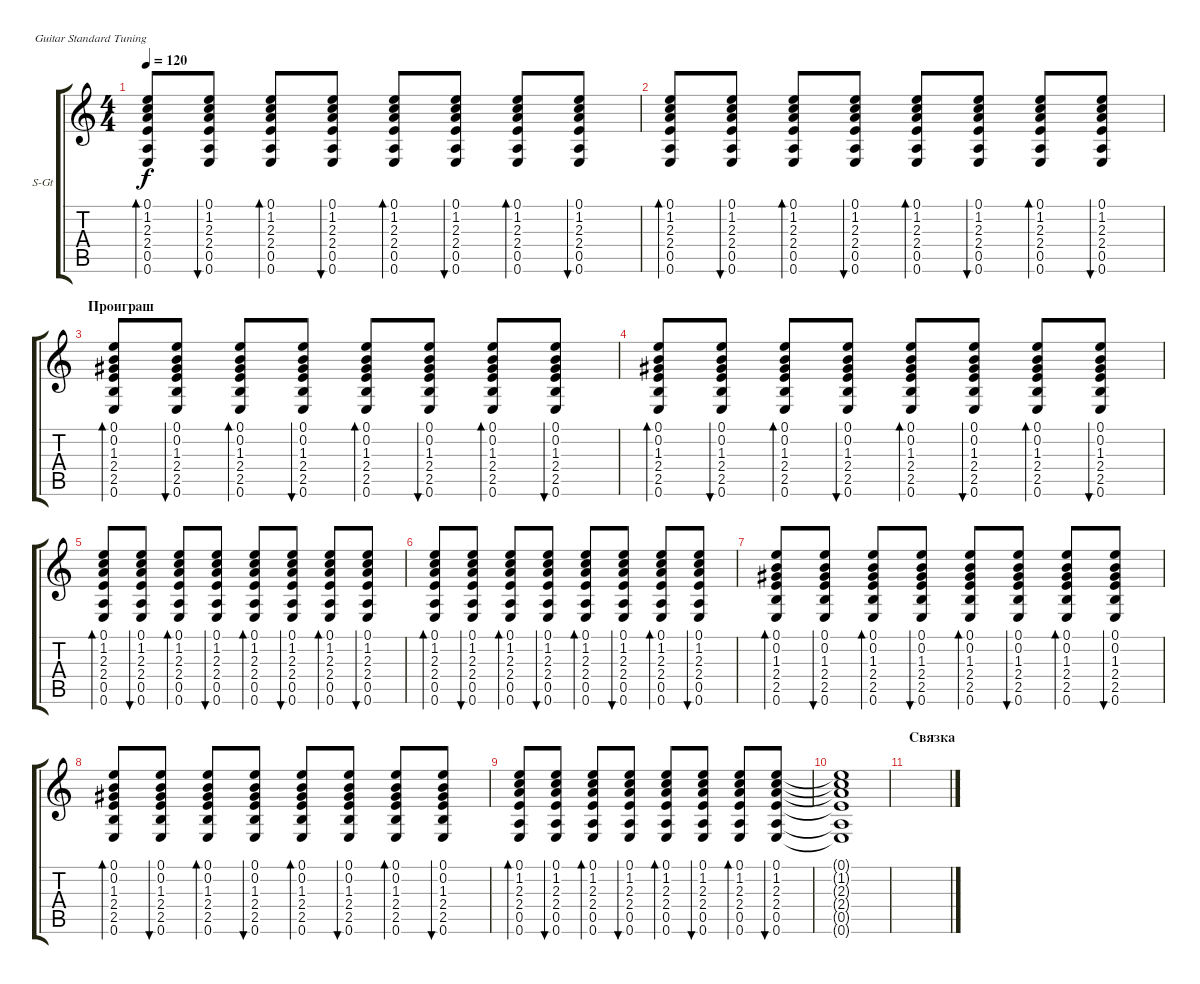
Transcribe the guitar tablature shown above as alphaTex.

\defaultSystemsLayout 4
\bracketExtendMode groupsimilarinstruments
\firstSystemTrackNameOrientation horizontal
\otherSystemsTrackNameOrientation horizontal
\track ("В. Бутусов (гитара)" "S-Gt") {instrument acousticguitarsteel}
\staff {score tabs}
\tuning (E4 B3 G3 D3 A2 E2)
\ts (4 4)
\tempo 120
\clef g2
\ks c
(0.1 1.2 2.3 2.4 0.5 0.6).8{bd 44 dy f} (0.1 1.2 2.3 2.4 0.5 0.6).8{bu 44} (0.1 1.2 2.3 2.4 0.5 0.6).8{bd 44} (0.1 1.2 2.3 2.4 0.5 0.6).8{bu 44} (0.1 1.2 2.3 2.4 0.5 0.6).8{bd 44} (0.1 1.2 2.3 2.4 0.5 0.6).8{bu 44} (0.1 1.2 2.3 2.4 0.5 0.6).8{bd 44} (0.1 1.2 2.3 2.4 0.5 0.6).8{bu 44} |
(0.1 1.2 2.3 2.4 0.5 0.6).8{bd 44} (0.1 1.2 2.3 2.4 0.5 0.6).8{bu 44} (0.1 1.2 2.3 2.4 0.5 0.6).8{bd 44} (0.1 1.2 2.3 2.4 0.5 0.6).8{bu 44} (0.1 1.2 2.3 2.4 0.5 0.6).8{bd 44} (0.1 1.2 2.3 2.4 0.5 0.6).8{bu 44} (0.1 1.2 2.3 2.4 0.5 0.6).8{bd 44} (0.1 1.2 2.3 2.4 0.5 0.6).8{bu 44} |
\section ("" "Проиграш")
(0.1 0.2 1.3 2.4 2.5 0.6).8{bd 31} (0.1 0.2 1.3 2.4 2.5 0.6).8{bu 44} (0.1 0.2 1.3 2.4 2.5 0.6).8{bd 44} (0.1 0.2 1.3 2.4 2.5 0.6).8{bu 44} (0.1 0.2 1.3 2.4 2.5 0.6).8{bd 32} (0.1 0.2 1.3 2.4 2.5 0.6).8{bu 44} (0.1 0.2 1.3 2.4 2.5 0.6).8{bd 44} (0.1 0.2 1.3 2.4 2.5 0.6).8{bu 44} |
(0.1 0.2 1.3 2.4 2.5 0.6).8{bd 44} (0.1 0.2 1.3 2.4 2.5 0.6).8{bu 44} (0.1 0.2 1.3 2.4 2.5 0.6).8{bd 44} (0.1 0.2 1.3 2.4 2.5 0.6).8{bu 44} (0.1 0.2 1.3 2.4 2.5 0.6).8{bd 44} (0.1 0.2 1.3 2.4 2.5 0.6).8{bu 44} (0.1 0.2 1.3 2.4 2.5 0.6).8{bd 44} (0.1 0.2 1.3 2.4 2.5 0.6).8{bu 44} |
(0.1 1.2 2.3 2.4 0.5 0.6).8{bd 44} (0.1 1.2 2.3 2.4 0.5 0.6).8{bu 44} (0.1 1.2 2.3 2.4 0.5 0.6).8{bd 44} (0.1 1.2 2.3 2.4 0.5 0.6).8{bu 44} (0.1 1.2 2.3 2.4 0.5 0.6).8{bd 44} (0.1 1.2 2.3 2.4 0.5 0.6).8{bu 44} (0.1 1.2 2.3 2.4 0.5 0.6).8{bd 44} (0.1 1.2 2.3 2.4 0.5 0.6).8{bu 44} |
(0.1 1.2 2.3 2.4 0.5 0.6).8{bd 44} (0.1 1.2 2.3 2.4 0.5 0.6).8{bu 44} (0.1 1.2 2.3 2.4 0.5 0.6).8{bd 44} (0.1 1.2 2.3 2.4 0.5 0.6).8{bu 44} (0.1 1.2 2.3 2.4 0.5 0.6).8{bd 44} (0.1 1.2 2.3 2.4 0.5 0.6).8{bu 44} (0.1 1.2 2.3 2.4 0.5 0.6).8{bd 44} (0.1 1.2 2.3 2.4 0.5 0.6).8{bu 44} |
(0.1 0.2 1.3 2.4 2.5 0.6).8{bd 31} (0.1 0.2 1.3 2.4 2.5 0.6).8{bu 44} (0.1 0.2 1.3 2.4 2.5 0.6).8{bd 44} (0.1 0.2 1.3 2.4 2.5 0.6).8{bu 44} (0.1 0.2 1.3 2.4 2.5 0.6).8{bd 32} (0.1 0.2 1.3 2.4 2.5 0.6).8{bu 44} (0.1 0.2 1.3 2.4 2.5 0.6).8{bd 44} (0.1 0.2 1.3 2.4 2.5 0.6).8{bu 44} |
(0.1 0.2 1.3 2.4 2.5 0.6).8{bd 44} (0.1 0.2 1.3 2.4 2.5 0.6).8{bu 44} (0.1 0.2 1.3 2.4 2.5 0.6).8{bd 44} (0.1 0.2 1.3 2.4 2.5 0.6).8{bu 44} (0.1 0.2 1.3 2.4 2.5 0.6).8{bd 44} (0.1 0.2 1.3 2.4 2.5 0.6).8{bu 44} (0.1 0.2 1.3 2.4 2.5 0.6).8{bd 44} (0.1 0.2 1.3 2.4 2.5 0.6).8{bu 44} |
(0.1 1.2 2.3 2.4 0.5 0.6).8{bd 44} (0.1 1.2 2.3 2.4 0.5 0.6).8{bu 44} (0.1 1.2 2.3 2.4 0.5 0.6).8{bd 44} (0.1 1.2 2.3 2.4 0.5 0.6).8{bu 44} (0.1 1.2 2.3 2.4 0.5 0.6).8{bd 44} (0.1 1.2 2.3 2.4 0.5 0.6).8{bu 44} (0.1 1.2 2.3 2.4 0.5 0.6).8{bd 44} (0.1 1.2 2.3 2.4 0.5 0.6).8{bu 44} |
(0.1{t} 1.2{t} 2.3{t} 2.4{t} 0.5{t} 0.6{t}).1 |
\section ("" "Связка")
